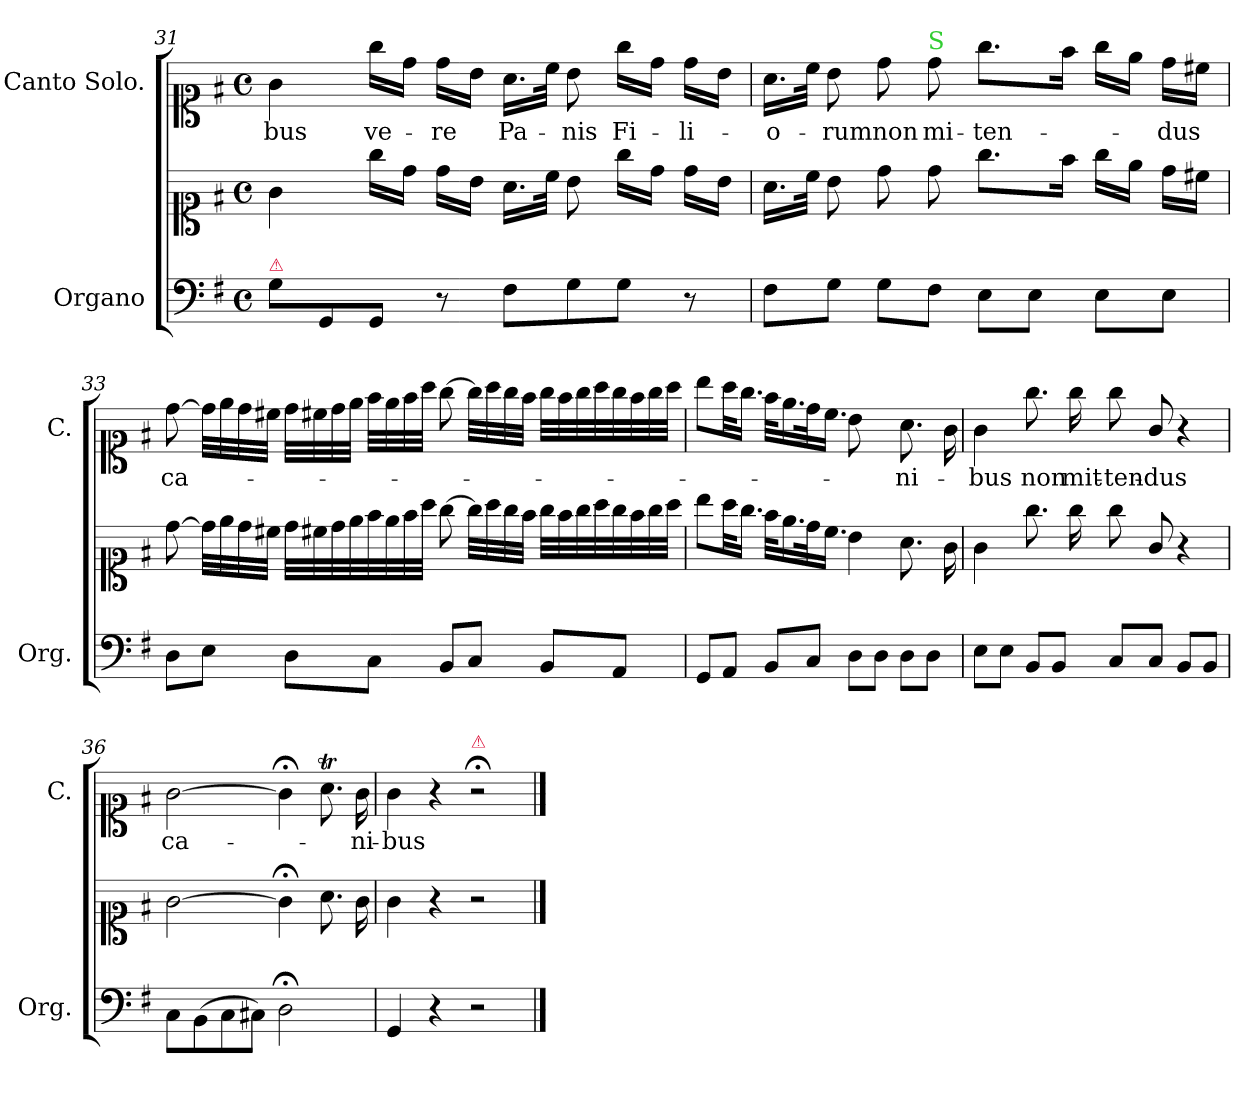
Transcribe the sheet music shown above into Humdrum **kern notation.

**kern	**kern	**kern	**text
*part2	*part2	*part1	*part1
*staff3	*staff2	*staff1	*staff1
*I"Organo	*	*I"Canto Solo.	*
*I'Org.	*	*I'C.	*
*clefF4	*clefC1	*clefC1	*
*k[f#]	*k[f#]	*k[f#]	*
*M4/4	*M4/4	*M4/4	*
*met(c)	*met(c)	*met(c)	*
=31	=31	=31	=31
!LO:TX:a:color=crimson:t=⚠	!	!	!
8G\L	4g\	4g\	-bus
8GG/	.	.	.
8GG/J	16gg\LL	16gg\LL	ve-
.	16dd\JJ	16dd\JJ	.
8r	16dd\LL	16dd\LL	-re
.	16b\JJ	16b\JJ	.
8F#\L	16.a\LL	16.a\LL	Pa-
.	32cc\JJk	32cc\JJk	.
8G\	8b\	8b\	-nis
8G\J	16gg\LL	16gg\LL	Fi-
.	16dd\JJ	16dd\JJ	.
8r	16dd\LL	16dd\LL	-li-
.	16b\JJ	16b\JJ	.
=32	=32	=32	=32
8F#\L	16.a\LL	16.a\LL	-o-
.	32cc\JJk	32cc\JJk	.
8G\J	8b\	8b\	-rum
8G\L	8dd\	8dd\	non
!	!	!LO:TX:a:color=limegreen:t=S	!
8F#\J	8dd\	8dd\	mi-
8E\L	8.gg\L	8.gg\L	-ten-
8E\J	.	.	.
.	16ff#\Jk	16ff#\Jk	.
8E\L	16gg\LL	16gg\LL	.
.	16ee\JJ	16ee\JJ	.
8E\J	16dd\LL	16dd\LL	-dus
.	16cc#X\JJ	16cc#X\JJ	.
=33	=33	=33	=33
8D\L	[8dd\	[8dd\	ca-
8E\J	32dd\LLL]	32dd\LLL]	.
.	32ee\	32ee\	.
.	32dd\	32dd\	.
.	32cc#X\JJJ	32cc#X\JJJ	.
8D\L	32dd\LLL	32dd\LLL	.
.	32cc#X\	32cc#X\	.
.	32dd\	32dd\	.
.	32ee\	32ee\JJJ	.
8C\J	32ff#\	32ff#\LLL	.
.	32ee\	32ee\	.
.	32ff#\	32ff#\	.
.	32aa\JJJ	32aa\JJJ	.
8BB/L	[8gg\	[8gg\	.
8C/J	32gg\LLL]	32gg\LLL]	.
.	32aa\	32aa\	.
.	32gg\	32gg\	.
.	32ff#\JJJ	32ff#\JJJ	.
8BB/L	32gg\LLL	32gg\LLL	.
.	32ff#\	32ff#\	.
.	32gg\	32gg\	.
.	32aa\	32aa\	.
8AA/J	32gg\	32gg\	.
.	32ff#\	32ff#\	.
.	32gg\	32gg\	.
.	32aa\JJJ	32aa\JJJ	.
=34	=34	=34	=34
8GG/L	8bb\L	8bb\L	.
8AA/J	32aa\KL	32aa\KL	.
.	16.gg\JJ	16.gg\JJ	.
8BB/L	32ff#\KLL	32ff#\KLL	.
.	16.ee\	16.ee\	.
8C/J	32dd\K	32dd\K	.
.	16.cc\JJ	16.cc\JJ	.
!	!	!LO:N:vis=8	!
8D\L	4b\	4b\	.
8D\J	.	.	.
8D\L	8.a\	8.a\	-ni-
8D\J	.	.	.
.	16g\	16g\	.
=35	=35	=35	=35
8E\L	4g\	4g\	-bus
8E\J	.	.	.
8BB/L	8.gg\	8.gg\	non
8BB/J	.	.	.
.	16gg\	16gg\	mit-
8C/L	8gg\	8gg\	-ten-
8C/J	8g/	8g/	-dus
8BB/L	4r	4r	.
8BB/J	.	.	.
=36	=36	=36	=36
8C\L	[2g\	[2g\	ca-
(>8BB\	.	.	.
8C\	.	.	.
8C#X\J)	.	.	.
2D;<\	4g;<\]	4g;<\]	.
.	8.a\	8.aT\	.
.	16g\	16g\	-ni-
=37	=37	=37	=37
4GG/	4g\	4g\	-bus
4r	4r	4r	.
!	!	!LO:TX:a:color=crimson:t=⚠	!
2r	2r	2r;<	.
==	==	==	==
*-	*-	*-	*-
